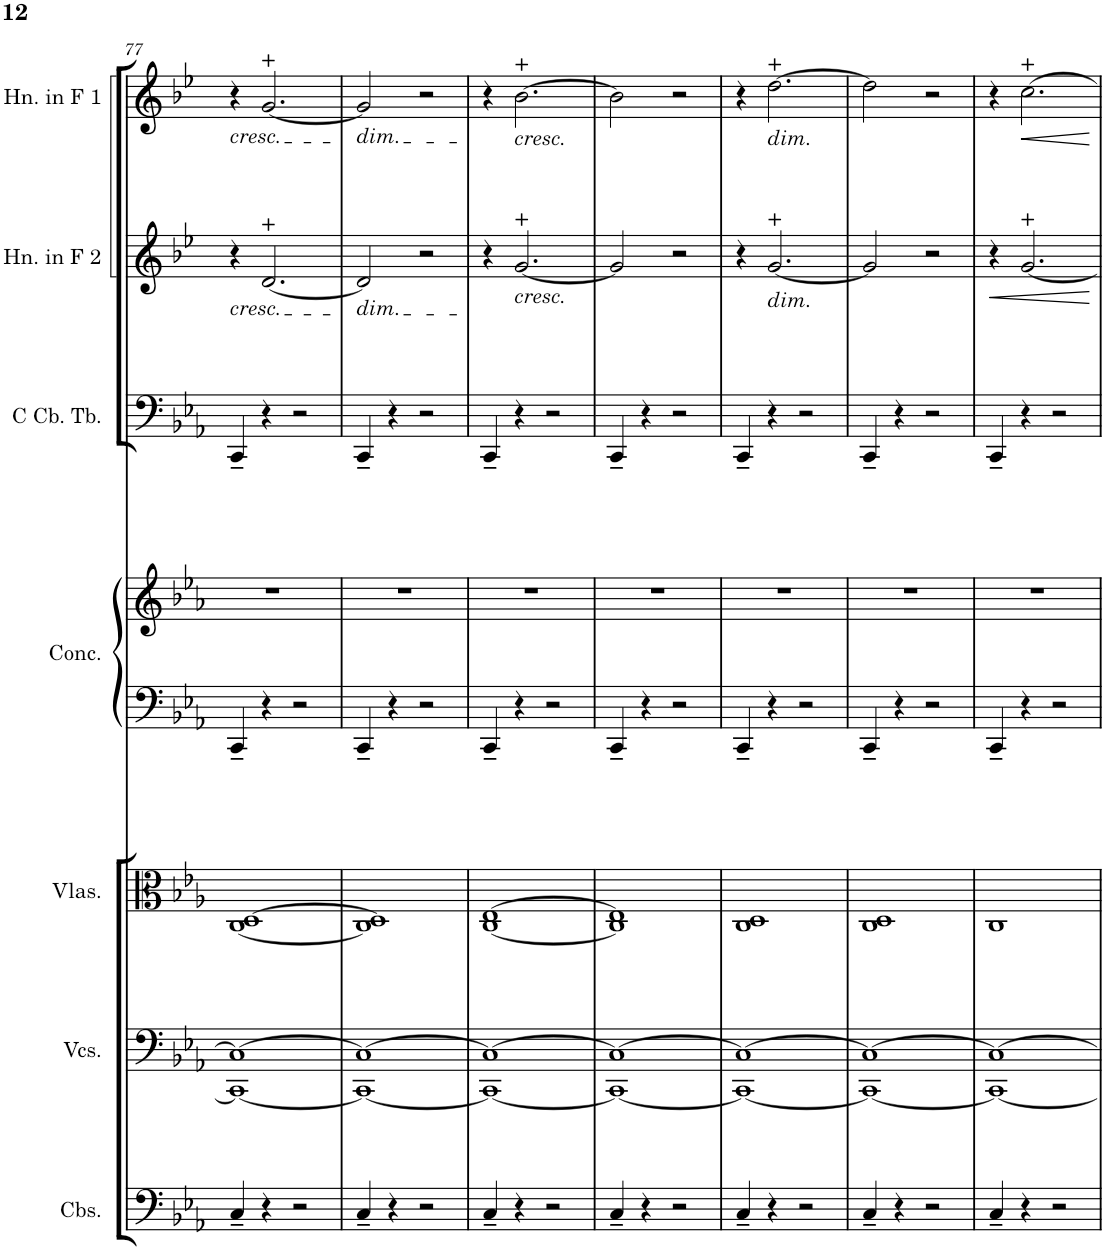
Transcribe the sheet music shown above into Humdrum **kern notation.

**kern	**kern	**kern	**kern	**kern	**kern	**kern	**dynam	**kern	**dynam
*part7	*part6	*part5	*part4	*part4	*part3	*part2	*part2	*part1	*part1
*staff8	*staff7	*staff6	*staff5	*staff4	*staff3	*staff2	*staff2	*staff1	*staff1
*I"Contrabasses	*I"Violoncellos	*I"Violas	*I"Concertina	*	*I"C Contrabass Tuba	*I"Horn in F 2	*	*I"Horn in F 1	*
*I'Cbs.	*I'Vcs.	*I'Vlas.	*I'Conc.	*	*I'C Cb. Tb.	*I'Hn. in F 2	*	*I'Hn. in F 1	*
!!LO:PB:g=z
*clefF4	*clefF4	*clefC3	*clefF4	*clefG2	*clefF4	*clefG2	*	*clefG2	*
*Trd7c12	*	*	*	*	*	*Trd4c7	*	*Trd4c7	*
*k[b-e-a-]	*k[b-e-a-]	*k[b-e-a-]	*k[b-e-a-]	*k[b-e-a-]	*k[b-e-a-]	*k[b-e-]	*	*k[b-e-]	*
*M4/4	*M4/4	*M4/4	*M4/4	*M4/4	*M4/4	*M4/4	*	*M4/4	*
=77	=77	=77	=77	=77	=77	=77	=77	=77	=77
!	!	!	!	!	!	!	!	!LO:TX:b:i:t=cresc.	!
!	!	!	!	!	!	!LO:TX:b:i:t=cresc.	!	!	!
4C~/	1CC_ 1C_	[1C [1D	4CC~/	1r	4CC~/	4r	.	4r	.
4r	.	.	4r	.	4r	[2.d/	.	[2.g/	.
2r	.	.	2r	.	2r	.	.	.	.
=78	=78	=78	=78	=78	=78	=78	=78	=78	=78
!	!	!	!	!	!	!	!	!LO:TX:b:i:t=dim.	!
!	!	!	!	!	!	!LO:TX:b:i:t=dim.	!	!	!
4C~/	1CC_ 1C_	1C] 1D]	4CC~/	1r	4CC~/	2d/]	.	2g/]	.
4r	.	.	4r	.	4r	.	.	.	.
2r	.	.	2r	.	2r	2r	.	2r	.
=79	=79	=79	=79	=79	=79	=79	=79	=79	=79
4C~/	1CC_ 1C_	[1C [1E-	4CC~/	1r	4CC~/	4r	.	4r	.
!	!	!	!	!	!	!	!	!LO:TX:b:i:t=cresc.	!
!	!	!	!	!	!	!LO:TX:b:i:t=cresc.	!	!	!
4r	.	.	4r	.	4r	[2.g/	.	[2.b-\	.
2r	.	.	2r	.	2r	.	.	.	.
=80	=80	=80	=80	=80	=80	=80	=80	=80	=80
4C~/	1CC_ 1C_	1C] 1E-]	4CC~/	1r	4CC~/	2g/]	.	2b-\]	.
4r	.	.	4r	.	4r	.	.	.	.
2r	.	.	2r	.	2r	2r	.	2r	.
=81	=81	=81	=81	=81	=81	=81	=81	=81	=81
4C~/	1CC_ 1C_	1C 1D	4CC~/	1r	4CC~/	4r	.	4r	.
!	!	!	!	!	!	!	!	!LO:TX:b:i:t=dim.	!
!	!	!	!	!	!	!LO:TX:b:i:t=dim.	!	!	!
4r	.	.	4r	.	4r	[2.g/	.	[2.dd\	.
2r	.	.	2r	.	2r	.	.	.	.
=82	=82	=82	=82	=82	=82	=82	=82	=82	=82
4C~/	1CC_ 1C_	1C 1D	4CC~/	1r	4CC~/	2g/]	.	2dd\]	.
4r	.	.	4r	.	4r	.	.	.	.
2r	.	.	2r	.	2r	2r	.	2r	.
=83	=83	=83	=83	=83	=83	=83	=83	=83	=83
!	!	!	!	!	!	!	!LO:HP:b	!	!
4C~/	1CC_ 1C_	1C	4CC~/	1r	4CC~/	4r	<	4r	.
!	!	!	!	!	!	!	!	!	!LO:HP:b
4r	.	.	4r	.	4r	[2.g/	.	[2.cc\	<
2r	.	.	2r	.	2r	.	.	.	.
.	.	.	.	.	.	.	[	.	[
=	=	=	=	=	=	=	=	=	=
*-	*-	*-	*-	*-	*-	*-	*-	*-	*-
